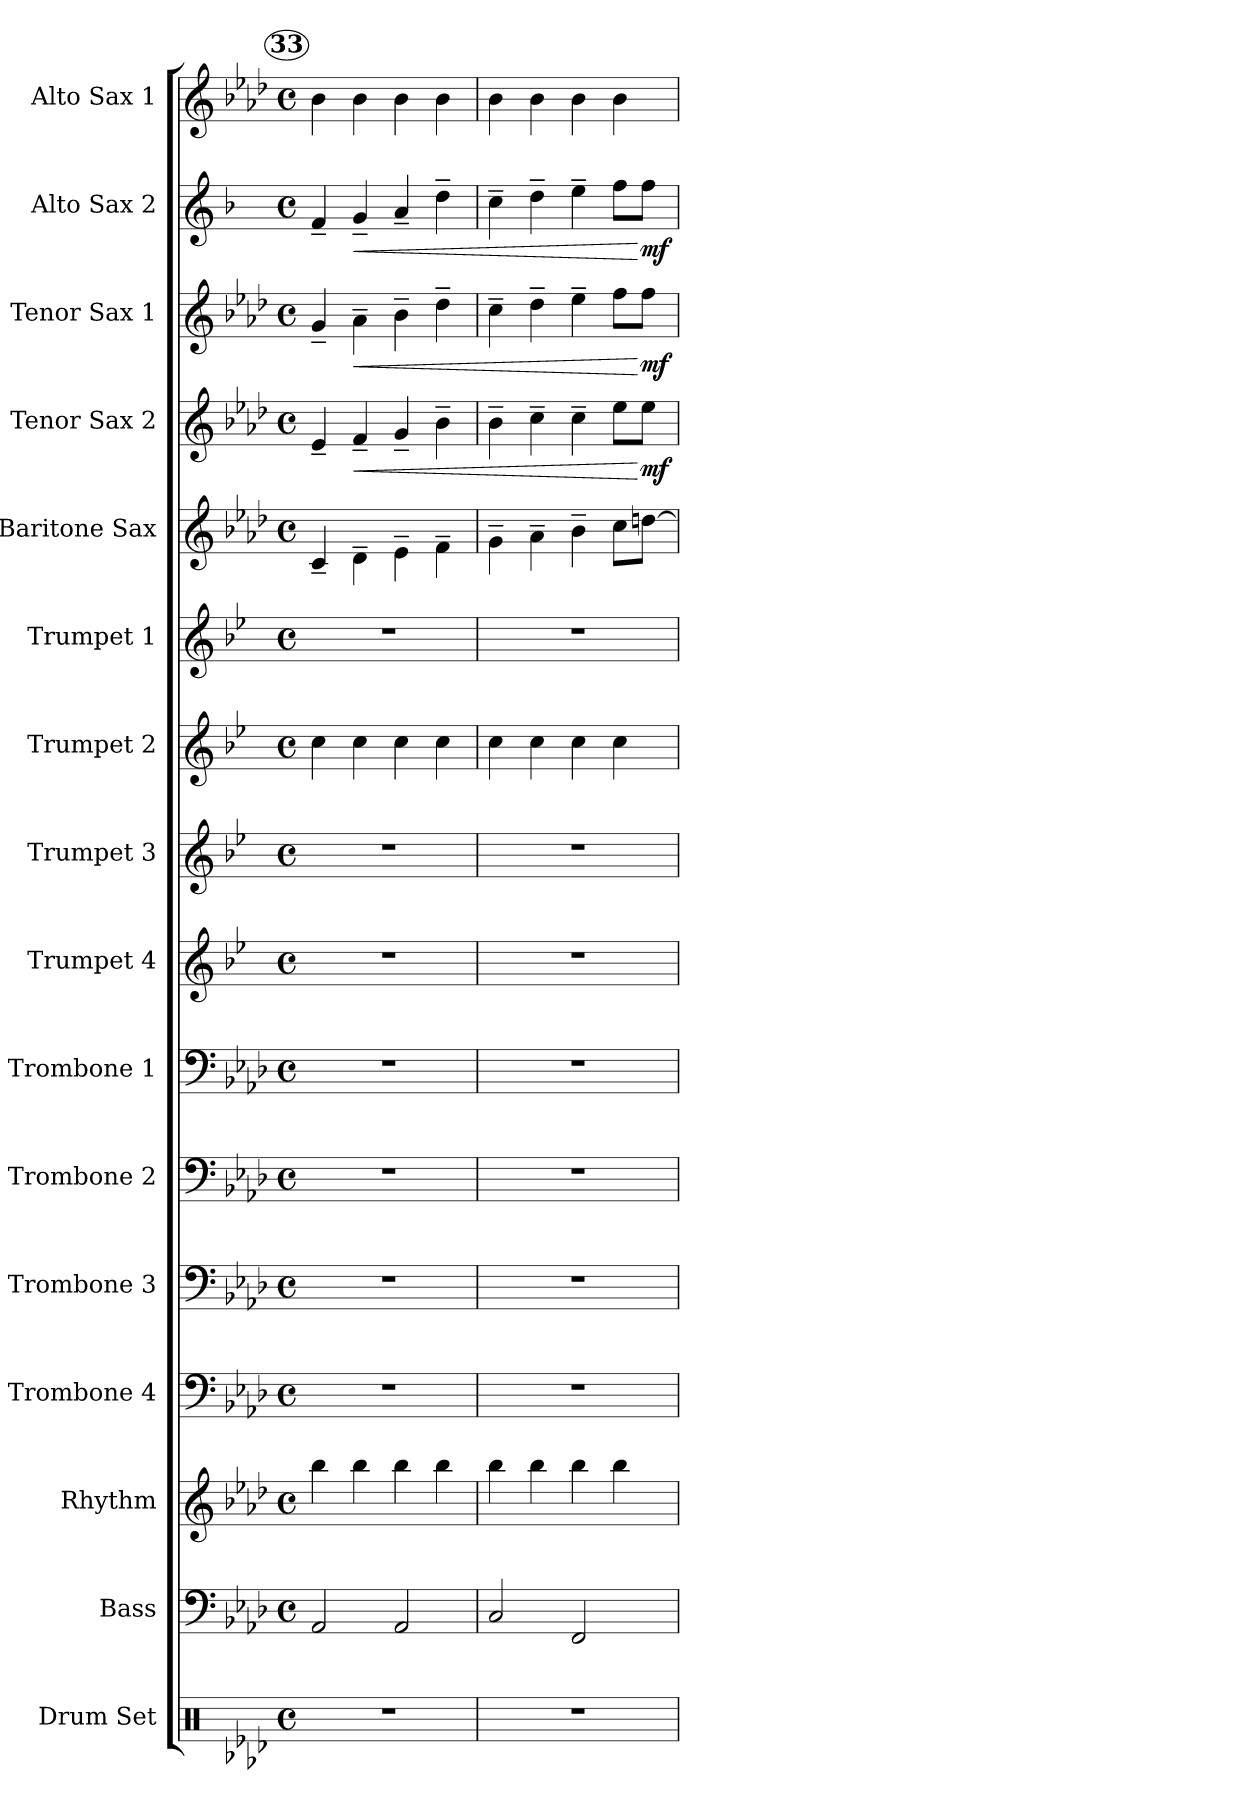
**kern	**kern	**kern	**kern	**kern	**kern	**kern	**kern	**kern	**kern	**kern	**kern	**kern	**dynam	**kern	**dynam	**kern	**dynam	**kern
*part16	*part15	*part14	*part13	*part12	*part11	*part10	*part9	*part8	*part7	*part6	*part5	*part4	*part4	*part3	*part3	*part2	*part2	*part1
*staff16	*staff15	*staff14	*staff13	*staff12	*staff11	*staff10	*staff9	*staff8	*staff7	*staff6	*staff5	*staff4	*staff4	*staff3	*staff3	*staff2	*staff2	*staff1
*I"Drum Set	*I"Bass	*I"Rhythm	*I"Trombone 4	*I"Trombone 3	*I"Trombone 2	*I"Trombone 1	*I"Trumpet 4	*I"Trumpet 3	*I"Trumpet 2	*I"Trumpet 1	*I"Baritone Sax	*I"Tenor Sax 2	*	*I"Tenor Sax 1	*	*I"Alto Sax 2	*	*I"Alto Sax 1
*I'Drums	*I'Bass	*	*I'Bone 4	*I'Bone 3	*I'Bone 2	*I'Bone 1	*I'Tpt 4	*I'Tpt 3	*I'Tpt 2	*I'Tpt 1	*I'Bari Sax	*I'Tenor 2	*	*I'Tenor 1	*	*I'Alto 2	*	*I'Alto 1
!!LO:PB:g=z
*clefX	*clefF4	*clefG2	*clefF4	*clefF4	*clefF4	*clefF4	*clefG2	*clefG2	*clefG2	*clefG2	*clefG2	*clefG2	*	*clefG2	*	*clefG2	*	*clefG2
*	*ITrd7c12	*ITrd7c12	*	*	*	*	*ITrd1c2	*ITrd1c2	*ITrd1c2	*ITrd1c2	*ITrd12c21	*ITrd8c14	*	*ITrd8c14	*	*ITrd5c9	*	*
*k[b-e-a-d-]	*k[b-e-a-d-]	*k[b-e-a-d-]	*k[b-e-a-d-]	*k[b-e-a-d-]	*k[b-e-a-d-]	*k[b-e-a-d-]	*k[b-e-a-d-]	*k[b-e-a-d-]	*k[b-e-a-d-]	*k[b-e-a-d-]	*k[b-e-a-d-]	*k[b-e-a-d-]	*	*k[b-e-a-d-]	*	*k[b-e-a-d-]	*	*k[b-e-a-d-]
*A-:	*A-:	*A-:	*A-:	*A-:	*A-:	*A-:	*A-:	*A-:	*A-:	*A-:	*A-:	*A-:	*	*A-:	*	*A-:	*	*A-:
*M4/4	*M4/4	*M4/4	*M4/4	*M4/4	*M4/4	*M4/4	*M4/4	*M4/4	*M4/4	*M4/4	*M4/4	*M4/4	*	*M4/4	*	*M4/4	*	*M4/4
*met(c)	*met(c)	*met(c)	*met(c)	*met(c)	*met(c)	*met(c)	*met(c)	*met(c)	*met(c)	*met(c)	*met(c)	*met(c)	*	*met(c)	*	*met(c)	*	*met(c)
!!LO:REH:place=s1:a:B:enc=circle:fs=7.2:t=33
=33	=33	=33	=33	=33	=33	=33	=33	=33	=33	=33	=33	=33	=33	=33	=33	=33	=33	=33
1r	2AAA-/	4b-\	1r	1r	1r	1r	1r	1r	4b-\	1r	4C~>/	4E-~>/	.	4G~>/	.	4A-~>/	.	4b-\
!	!	!	!	!	!	!	!	!	!	!	!	!	!LO:HP:b	!	!LO:HP:b	!	!LO:HP:b	!
.	.	4b-\	.	.	.	.	.	.	4b-\	.	4D-~>\	4F~>/	<	4A-~>\	<	4B-~>/	<	4b-\
.	2AAA-/	4b-\	.	.	.	.	.	.	4b-\	.	4E-~>\	4G~>/	.	4B-~>\	.	4c~>/	.	4b-\
.	.	4b-\	.	.	.	.	.	.	4b-\	.	4F~>\	4B-~>\	.	4d-~>\	.	4f~>\	.	4b-\
=34	=34	=34	=34	=34	=34	=34	=34	=34	=34	=34	=34	=34	=34	=34	=34	=34	=34	=34
1r	2CC/	4b-\	1r	1r	1r	1r	1r	1r	4b-\	1r	4G~>\	4B-~>\	.	4c~>\	.	4e-~>\	.	4b-\
.	.	4b-\	.	.	.	.	.	.	4b-\	.	4A-~>\	4c~>\	.	4d-~>\	.	4f~>\	.	4b-\
.	2FFF/	4b-\	.	.	.	.	.	.	4b-\	.	4B-~>\	4c~>\	.	4e-~>\	.	4g~>\	.	4b-\
.	.	4b-\	.	.	.	.	.	.	4b-\	.	8c\L	8e-\L	.	8f\L	.	8a-\L	.	4b-\
!	!	!	!	!	!	!	!	!	!	!	!	!	!LO:DY:n=1:b	!	!LO:DY:n=1:b	!	!LO:DY:n=1:b	!
.	.	.	.	.	.	.	.	.	.	.	[8dn\J	8e-\J	[ mf	8f\J	[ mf	8a-\J	[ mf	.
=	=	=	=	=	=	=	=	=	=	=	=	=	=	=	=	=	=	=
*-	*-	*-	*-	*-	*-	*-	*-	*-	*-	*-	*-	*-	*-	*-	*-	*-	*-	*-
